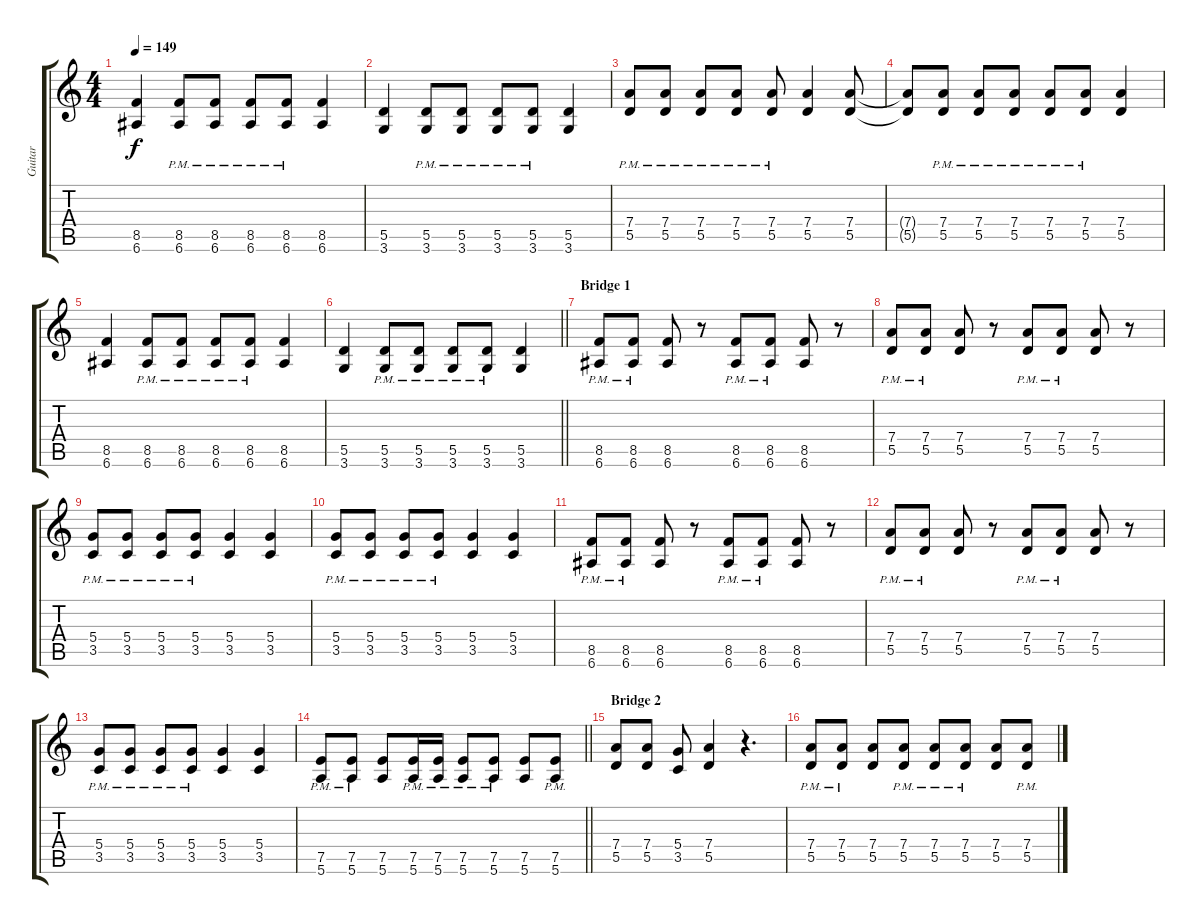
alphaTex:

\track ("Guitar" "Guitar") {instrument overdrivenguitar}
\staff {score tabs}
\tuning (E4 B3 G3 D3 A2 E2) {hide}
\ts (4 4)
\tempo 149
\clef g2
\ks c
(8.5 6.6).4{dy f} (8.5{pm} 6.6{pm}).8 (8.5{pm} 6.6{pm}).8 (8.5{pm} 6.6{pm}).8 (8.5{pm} 6.6{pm}).8 (8.5 6.6).4 |
(5.5 3.6).4 (5.5{pm} 3.6{pm}).8 (5.5{pm} 3.6{pm}).8 (5.5{pm} 3.6{pm}).8 (5.5{pm} 3.6{pm}).8 (5.5 3.6).4 |
(7.4{pm} 5.5).8 (7.4{pm} 5.5).8 (7.4{pm} 5.5).8 (7.4{pm} 5.5).8 (7.4{pm} 5.5).8 (7.4 5.5).4 (7.4 5.5).8 |
(7.4{t} 5.5{t}).8 (7.4{pm} 5.5).8 (7.4{pm} 5.5).8 (7.4{pm} 5.5).8 (7.4{pm} 5.5).8 (7.4{pm} 5.5).8 (7.4 5.5).4 |
(8.5 6.6).4 (8.5{pm} 6.6{pm}).8 (8.5{pm} 6.6{pm}).8 (8.5{pm} 6.6{pm}).8 (8.5{pm} 6.6{pm}).8 (8.5 6.6).4 |
\barLineRight lightlight
(5.5 3.6).4 (5.5{pm} 3.6{pm}).8 (5.5{pm} 3.6{pm}).8 (5.5{pm} 3.6{pm}).8 (5.5{pm} 3.6{pm}).8 (5.5 3.6).4 |
\section ("" "Bridge 1")
(8.5{pm} 6.6{pm}).8 (8.5{pm} 6.6{pm}).8 (8.5 6.6).8 r.8 (8.5{pm} 6.6{pm}).8 (8.5{pm} 6.6{pm}).8 (8.5 6.6).8 r.8 |
(7.4{pm} 5.5{pm}).8 (7.4{pm} 5.5{pm}).8 (7.4 5.5).8 r.8 (7.4{pm} 5.5{pm}).8 (7.4{pm} 5.5{pm}).8 (7.4 5.5).8 r.8 |
(5.4{pm} 3.5{pm}).8 (5.4{pm} 3.5{pm}).8 (5.4{pm} 3.5{pm}).8 (5.4{pm} 3.5{pm}).8 (5.4 3.5).4 (5.4 3.5).4 |
(5.4{pm} 3.5{pm}).8 (5.4{pm} 3.5{pm}).8 (5.4{pm} 3.5{pm}).8 (5.4{pm} 3.5{pm}).8 (5.4 3.5).4 (5.4 3.5).4 |
(8.5{pm} 6.6{pm}).8 (8.5{pm} 6.6{pm}).8 (8.5 6.6).8 r.8 (8.5{pm} 6.6{pm}).8 (8.5{pm} 6.6{pm}).8 (8.5 6.6).8 r.8 |
(7.4{pm} 5.5{pm}).8 (7.4{pm} 5.5{pm}).8 (7.4 5.5).8 r.8 (7.4{pm} 5.5{pm}).8 (7.4{pm} 5.5{pm}).8 (7.4 5.5).8 r.8 |
(5.4{pm} 3.5{pm}).8 (5.4{pm} 3.5{pm}).8 (5.4{pm} 3.5{pm}).8 (5.4{pm} 3.5{pm}).8 (5.4 3.5).4 (5.4 3.5).4 |
\barLineRight lightlight
(7.5{pm} 5.6{pm}).8 (7.5{pm} 5.6{pm}).8 (7.5 5.6).8 (7.5{pm} 5.6{pm}).16 (7.5{pm} 5.6{pm}).16 (7.5{pm} 5.6{pm}).8 (7.5{pm} 5.6{pm}).8 (7.5 5.6).8 (7.5{pm} 5.6{pm}).8 |
\section ("" "Bridge 2")
(7.4 5.5).8{volume 10} (7.4 5.5).8 (5.4 3.5).8 (7.4 5.5).4 r.4{d} |
(7.4{pm} 5.5{pm}).8{volume 8} (7.4{pm} 5.5{pm}).8 (7.4 5.5).8 (7.4{pm} 5.5{pm}).8 (7.4{pm} 5.5{pm}).8 (7.4{pm} 5.5{pm}).8 (7.4 5.5).8 (7.4{pm} 5.5{pm}).8
